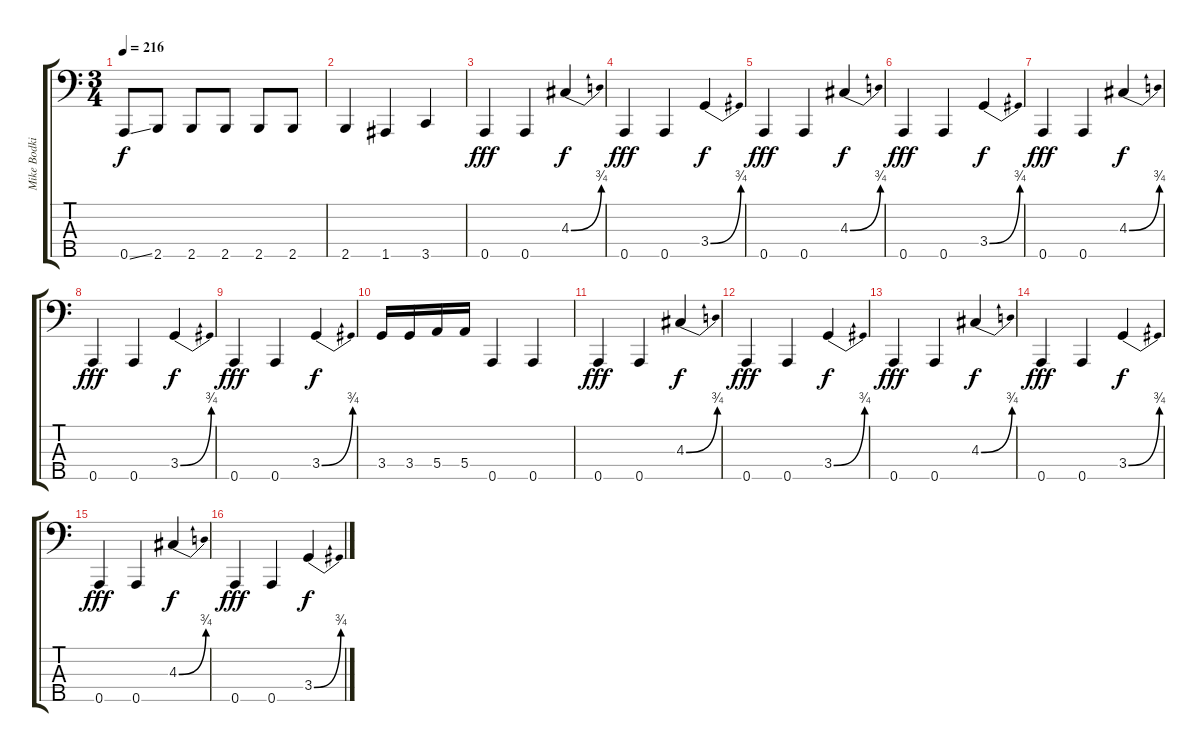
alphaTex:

\track ("Mike Bodkins" "Mike Bodki") {instrument electricbassfinger}
\staff {score tabs}
\tuning (G2 D2 A1 E1 A0) {hide}
\ts (3 4)
\tempo 216
\clef f4
\ks c
0.5{ss}.8{dy f} 2.5.8 2.5.8 2.5.8 2.5.8 2.5.8 |
2.5.4 1.5.4 3.5.4 |
0.5.4{dy fff} 0.5.4 4.3{be (bend 0 0 60 3)}.4{dy f} |
0.5.4{dy fff} 0.5.4 3.4{be (bend 0 0 60 3)}.4{dy f} |
0.5.4{dy fff} 0.5.4 4.3{be (bend 0 0 60 3)}.4{dy f} |
0.5.4{dy fff} 0.5.4 3.4{be (bend 0 0 60 3)}.4{dy f} |
0.5.4{dy fff} 0.5.4 4.3{be (bend 0 0 60 3)}.4{dy f} |
0.5.4{dy fff} 0.5.4 3.4{be (bend 0 0 60 3)}.4{dy f} |
0.5.4{dy fff} 0.5.4 3.4{be (bend 0 0 60 3)}.4{dy f} |
3.4.16 3.4.16 5.4.16 5.4.16 0.5.4 0.5.4 |
0.5.4{dy fff} 0.5.4 4.3{be (bend 0 0 60 3)}.4{dy f} |
0.5.4{dy fff} 0.5.4 3.4{be (bend 0 0 60 3)}.4{dy f} |
0.5.4{dy fff} 0.5.4 4.3{be (bend 0 0 60 3)}.4{dy f} |
0.5.4{dy fff} 0.5.4 3.4{be (bend 0 0 60 3)}.4{dy f} |
0.5.4{dy fff} 0.5.4 4.3{be (bend 0 0 60 3)}.4{dy f} |
0.5.4{dy fff} 0.5.4 3.4{be (bend 0 0 60 3)}.4{dy f}
